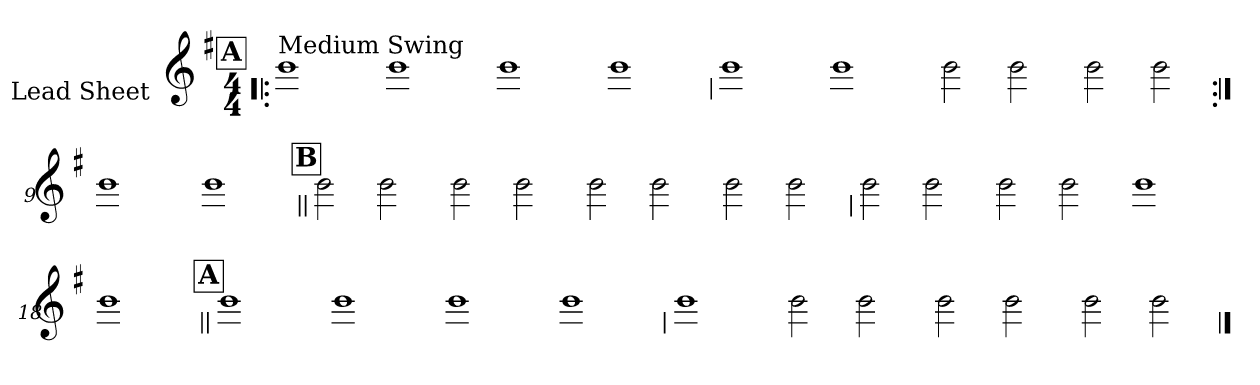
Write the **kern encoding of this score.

**kern
*part1
*staff1
*I"Lead Sheet
*stria0
*clefG2
*k[f#]
*G:
*M4/4
!!LO:REH:place=s1:a:t=A
=1!|:
!LO:TX:a:t=Medium Swing
1b
=2-
1b
=3-
1b
=4-
1b
!!LO:LB:g=z
=5
1b
=6-
1b
=7-
2b
2b
=8-
2b
2b
!!LO:LB:g=z
=9:|!
1b
=10-
1b
!!LO:LB:g=z
!!LO:REH:place=s1:a:t=B
=11||
2b
2b
=12-
2b
2b
=13-
2b
2b
=14-
2b
2b
!!LO:LB:g=z
=15
2b
2b
=16-
2b
2b
=17-
1b
=18-
1b
!!LO:LB:g=z
!!LO:REH:place=s1:a:t=A
=19||
1b
=20-
1b
=21-
1b
=22-
1b
!!LO:LB:g=z
=23
1b
=24-
2b
2b
=25-
2b
2b
=26-
2b
2b
==
*-
